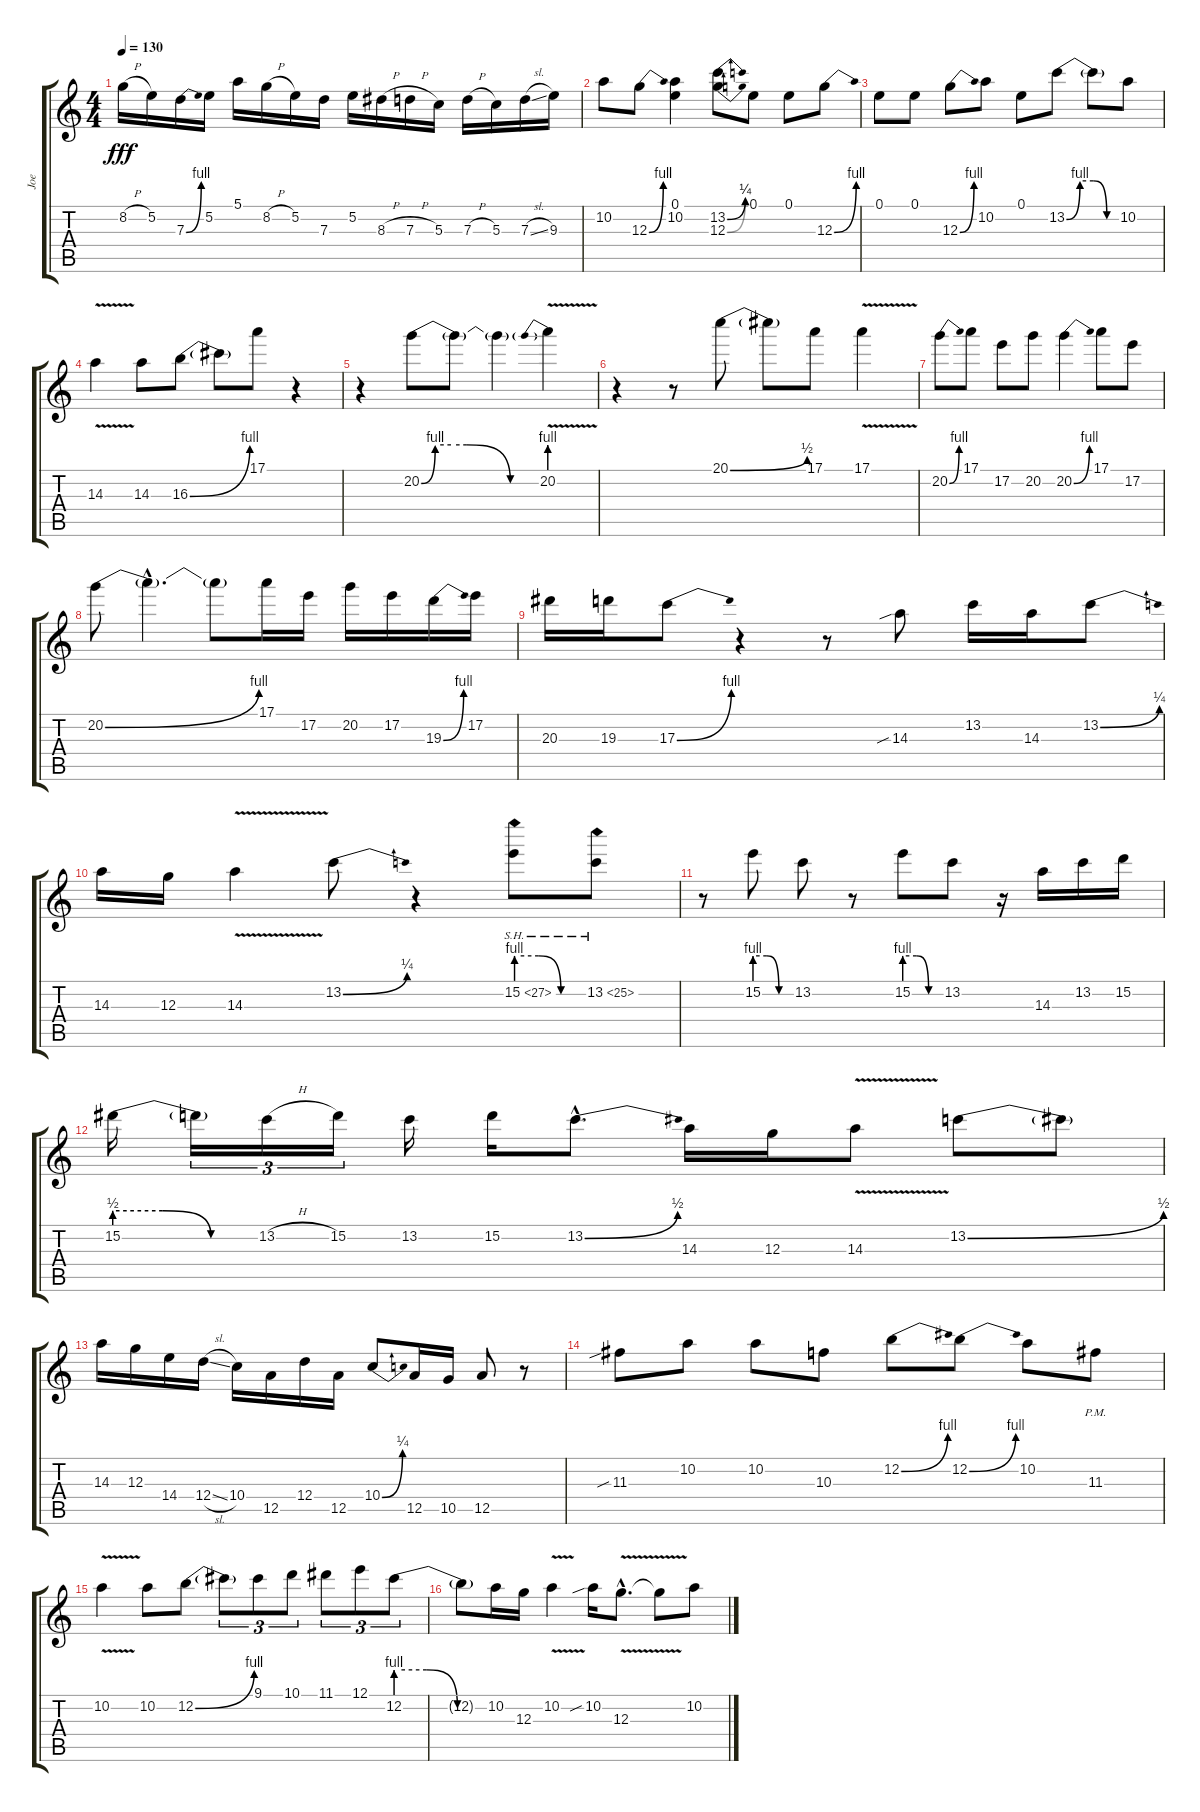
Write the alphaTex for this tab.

\track ("Joe" "Joe") {instrument overdrivenguitar}
\staff {score tabs}
\tuning (E4 B3 G3 D3 A2 E2) {hide}
\ts (4 4)
\tempo 130
\clef g2
\ks c
8.2{h}.16{dy fff} 5.2.16 7.3{be (bend 0 0 60 4)}.16 5.2.16 5.1.16 8.2{h}.16 5.2.16 7.3.16 5.2.16 8.3{h}.16 7.3{h}.16 5.3.16 7.3{h}.16 5.3.16 7.3{sl}.16 9.3.16 |
10.2.8 12.3{be (bend 0 0 60 4)}.8 (0.1 10.2).4 (13.2{be (bend 0 0 60 1)} 12.3{be (bend 0 0 60 1)}).8 0.1.8 0.1.8 12.3{be (bend 0 0 60 4)}.8 |
0.1.8 0.1.8 12.3{be (bend 0 0 60 4)}.8 10.2.8 0.1.8 13.2{be (custom 0 0 15 4 30 4 45 0 60 0)}.8 13.2{t}.8 10.2.8 |
14.3{v}.4 14.3.8 16.3{be (bend 0 0 60 4)}.8 16.3{t}.8 17.1.8 r.4 |
r.4 20.2{be (custom 0 0 7 4 15 4 23 4 45 0 60 0)}.8 20.2{t}.8 20.2{t}.4 20.2{be (prebend 0 4 60 4) v}.4 |
r.4 r.8 20.1{be (bend 0 0 60 2)}.8 20.1{t}.8 17.1.8 17.1{v}.4 |
20.2{be (bend 0 0 60 4)}.8 17.1.8 17.2.8 20.2.8 20.2{be (bend 0 0 60 4)}.4 17.1.8 17.2.8 |
20.2{be (bend 0 0 60 4)}.8 20.2{hac t}.4{d} 20.2{t}.8 17.1.16 17.2.16 20.2.16 17.2.16 19.3{be (bend 0 0 60 4)}.16 17.2.16 |
20.3.16 19.3.16 17.3{be (bend 0 0 60 4)}.8 r.4 r.8 14.3{sib}.8 13.2.16 14.3.16 13.2{be (bend 0 0 60 1)}.8 |
14.3.16 12.3.16 14.3{v}.4 13.2{be (bend 0 0 60 1)}.8 r.4 15.2{be (custom 0 4 20 4 40 0 60 0) sh 12}.8 13.2{sh 12}.8 |
r.8 15.2{be (custom 0 4 20 4 40 0 60 0)}.8 13.2.8 r.8 15.2{be (custom 0 4 20 4 40 0 60 0)}.8 13.2.8 r.16 14.3.16 13.2.16 15.2.16 |
15.2{be (custom 0 2 20 2 40 0 60 0)}.16 15.2{t}.16{tu (3 2)} 13.2{h}.16{tu (3 2)} 15.2.16{tu (3 2)} 13.2.16 15.2.16 13.2{be (bend 0 0 60 2) hac}.8{d} 14.3.16 12.3.16 14.3{v}.8 13.2{be (bend 0 0 60 2)}.8 13.2{t}.8 |
14.3.16 12.3.16 14.4.16 12.4{sl}.16 10.4.16 12.5.16 12.4.16 12.5.16 10.4{be (bend 0 0 60 1)}.8 12.5.16 10.5.16 12.5.8 r.8 |
11.3{sib}.8 10.2.8 10.2.8 10.3.8 12.2{be (bend 0 0 60 4)}.8 12.2{be (bend 0 0 60 4)}.8 10.2.8 11.3{pm}.8 |
10.2{v}.4 10.2.8 12.2{be (bend 0 0 60 4)}.8 12.2{t}.8{tu (3 2)} 9.1.8{tu (3 2)} 10.1.8{tu (3 2)} 11.1.8{tu (3 2)} 12.1.8{tu (3 2)} 12.2{be (custom 0 4 20 4 40 0 60 0)}.8{tu (3 2)} |
12.2{t}.8 10.2.16 12.3.16 10.2{v}.4 10.2{sib}.16 12.3{v hac}.8{d} 12.3{t}.8 10.2.8
